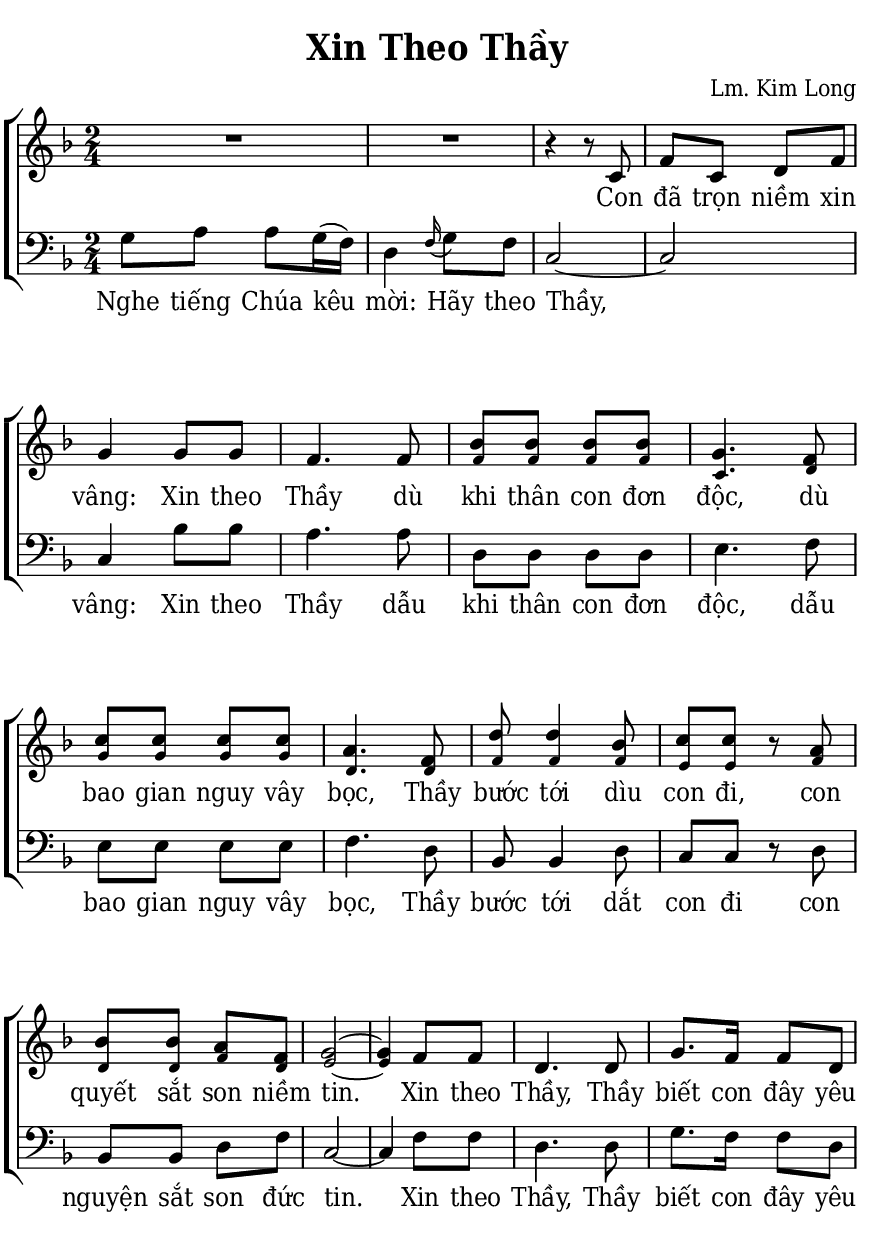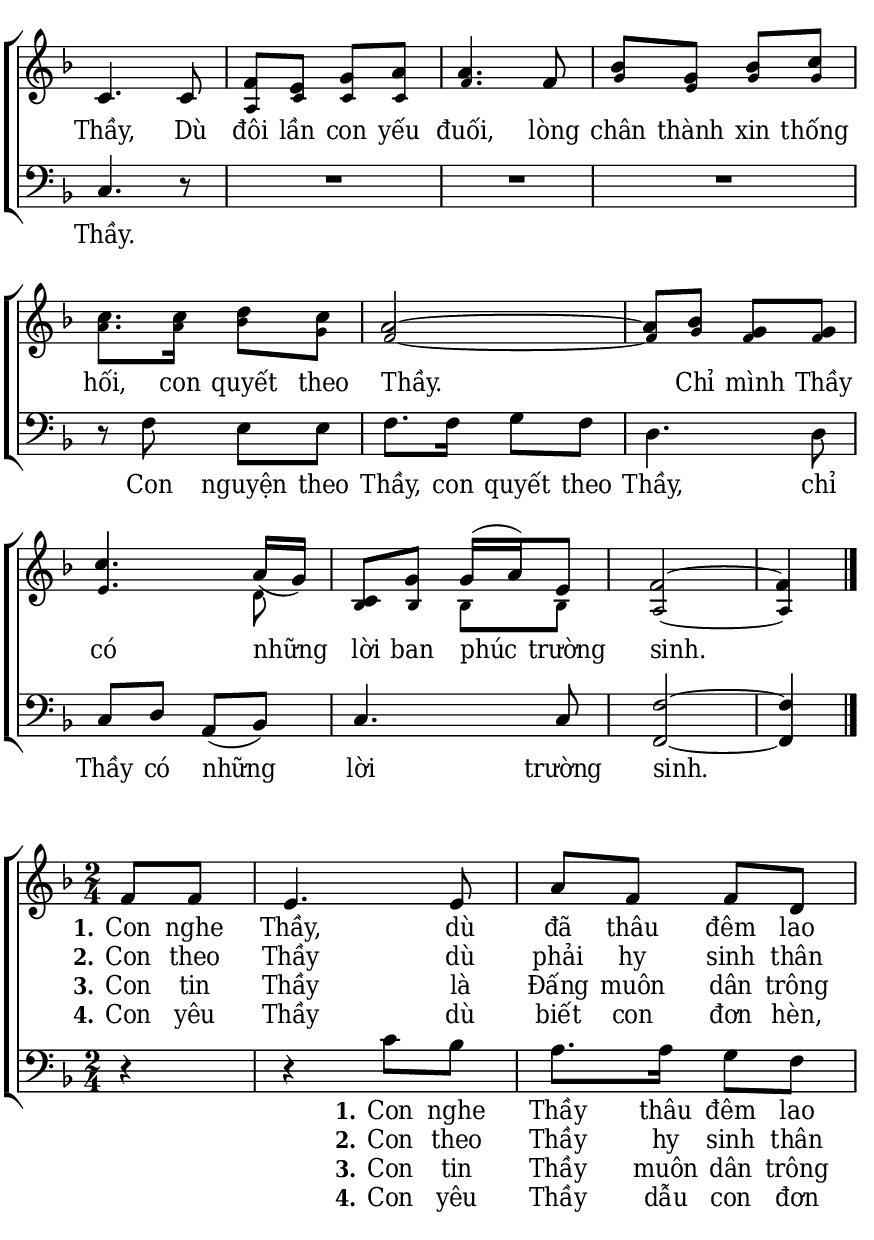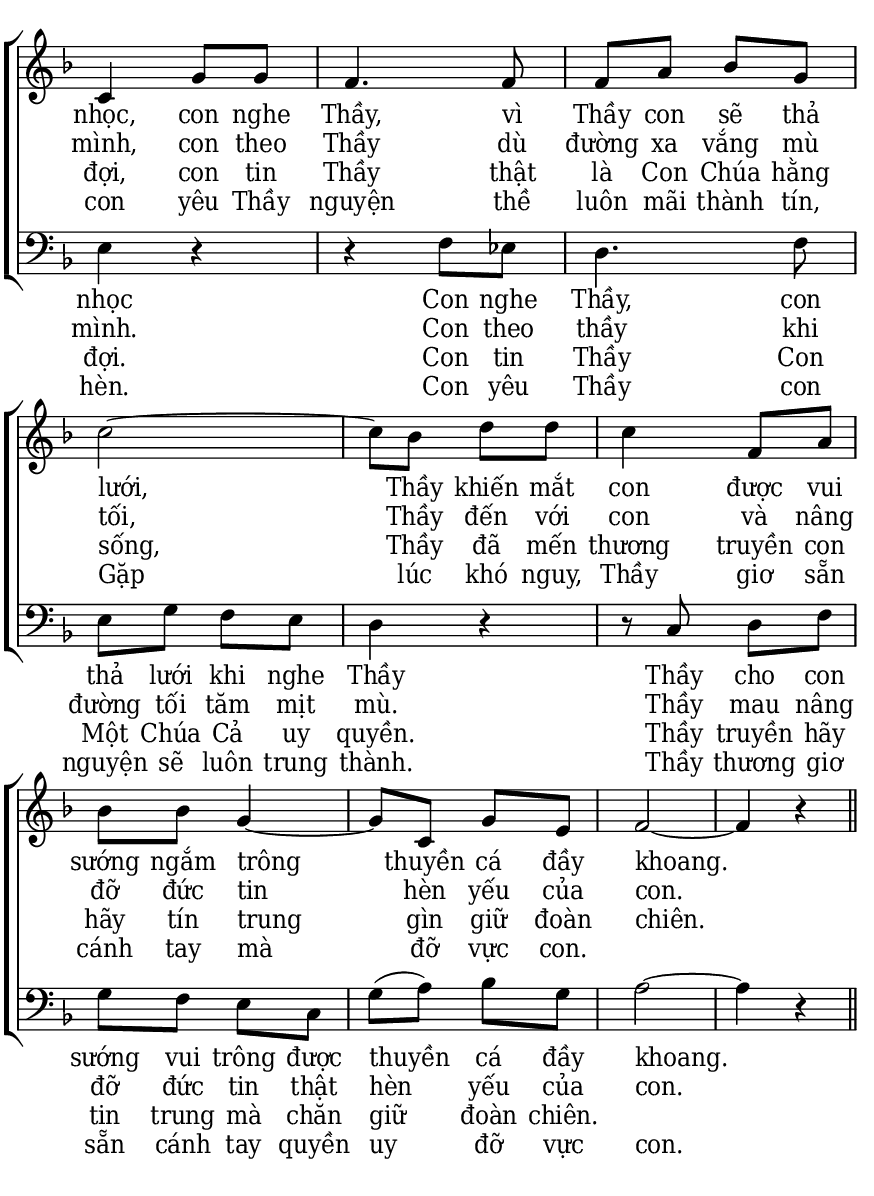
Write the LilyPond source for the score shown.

% Cài đặt chung
\version "2.24.3"
\include "english.ly"

\header {
  title = "Xin Theo Thầy"
  composer = "Lm. Kim Long"
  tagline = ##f
}

% Nhạc điệp khúc
nhacDiepKhucSop = \relative c' {
  \key f \major \time 2/4
  R2
  R2
  r4 r8 c |
  f c d f |
  g4 g8 g |
  f4. f8 |
  bf8 bf bf bf |
  g4. f8 |
  c' c c c |
  a4. f8 |
  d' d4 bf8 |
  c c r a |
  bf bf a f |
  g2 ~ |
  g4 f8 f |
  d4. d8 |
  g8. f16 f8 d |
  c4. c8 |
  f e g a |
  a4. f8 |
  bf g bf c |
  c8. c16 d8 c |
  a2 ~ |
  a8 bf g g |
  c4. a16 _(g) |
  c,8 g' g16 (a) e8 |
  f2 ~ |
  f4 \bar "|."
}

nhacDiepKhucAlto = \relative c' {
  \key f \major \time 2/4
  R2
  R2
  r4 r8 c |
  f c d f |
  g4 g8 g |
  f4. f8 |
  f f f f |
  c4. d8 |
  g g g g |
  d4. d8 |
  f f4 f8 |
  e e r8 f |
  d d f d |
  e2 ~ |
  e4 f8 f |
  d4. d8 |
  g8. f16 f8 d |
  c4. c8 |
  a c c c |
  f4. f8 |
  g e g g |
  a8. a16 bf8 g |
  f2 ~ |
  f8 g f f |
  e4. d8 |
  bf bf bf [bf] |
  a2 ~ |
  a4
}

nhacDiepKhucBas = \relative c' {
  \key f \major \time 2/4
  g8 a a g16 (f) |
  d4 \grace f16 (g8) f |
  c2 ~ |
  c |
  c4 bf'8 bf |
  a4. a8 |
  d, d d d |
  e4. f8 |
  e e e e |
  f4. d8 |
  bf bf4 d8 |
  c c r d |
  bf bf d f |
  c2 ~ |
  c4 f8 f |
  d4. d8 |
  g8. f16 f8 d |
  c4. r8 |
  R2
  R2
  R2
  r8 f e e |
  f8. f16 g8 f |
  d4. d8 |
  c d a (bf) |
  c4. c8
  <f f,>2 ~ |
  <f f,>4
}

% Nhạc phiên khúc
nhacPhienKhucSop = \relative c' {
  \key f \major \time 2/4
  \partial 4 f8 f |
  e4. e8 |
  a f f d |
  c4 g'8 g |
  f4. f8 |
  f a bf g |
  c2 ~ |
  c8 bf d d |
  c4 f,8 a |
  bf bf g4 ~ |
  g8 c, g' e |
  f2 ~ |
  f4 r \bar "||"
}

nhacPhienKhucAlto = \relative c' {
  \key f \major \time 2/4
  
}

nhacPhienKhucBas = \relative c' {
  \key f \major \time 2/4
  r4
  r4 c8 bf |
  a8. a16 g8 f |
  e4 r |
  r f8 ef |
  d4. f8 |
  e g f e |
  d4 r |
  r8 c d f |
  g f e c |
  g' (a) bf g |
  a2 ~ |
  a4 r
}

% Lời điệp khúc
loiDiepKhucAlto = \lyricmode {
  Con đã trọn niềm xin vâng:
  Xin theo Thầy dù khi thân con đơn độc,
  dù bao gian nguy vây bọc,
  Thầy bước tới dìu con đi,
  con quyết sắt son niềm tin.
  Xin theo Thầy, Thầy biết con đây yêu Thầy,
  Dù đôi lần con yếu đuối,
  lòng chân thành xin thống hối,
  con quyết theo Thầy.
  Chỉ mình Thầy có những lời ban phúc trường sinh.
}

loiDiepKhucBas = \lyricmode {
  Nghe tiếng Chúa kêu mời: Hãy theo Thầy,
  vâng: Xin theo Thầy dẫu khi thân con đơn độc,
  dẫu bao gian nguy vây bọc,
  Thầy bước tới dắt con đi con nguyện sắt son đức tin.
  Xin theo Thầy, Thầy biết con đây yêu Thầy.
  Con nguyện theo Thầy, con quyết theo Thầy,
  chỉ Thầy có những lời trường sinh.
}

% Lời phiên khúc
loiPhienKhucMotSop = \lyricmode {
  \set stanza = #"1."
  Con nghe Thầy, dù đã thâu đêm lao nhọc,
  con nghe Thầy, vì Thầy con sẽ thả lưới,
  Thầy khiến mắt con được vui sướng
  ngắm trông thuyền cá đầy khoang.
}

loiPhienKhucHaiSop = \lyricmode {
  \set stanza = #"2."
  Con theo Thầy dù phải hy sinh thân mình,
  con theo Thầy dù đường xa vắng mù tối,
  Thầy đến với con và nâng đỡ đức tin hèn yếu của con.
}

loiPhienKhucBaSop = \lyricmode {
  \set stanza = #"3."
  Con tin Thầy là Đấng muôn dân trông đợi,
  con tin Thầy thật là Con Chúa hằng sống,
  Thầy đã mến thương truyền con hãy tín trung gìn giữ đoàn chiên.
}

loiPhienKhucBonSop = \lyricmode {
  \set stanza = #"4."
  Con yêu Thầy dù biết con đơn hèn,
  con yêu Thầy nguyện thề luôn mãi thành tín,
  Gặp lúc khó nguy, Thầy giơ sẵn cánh tay mà đỡ vực con.
}

loiPhienKhucMotBas = \lyricmode {
  \set stanza = #"1."
  Con nghe Thầy thâu đêm lao nhọc
  Con nghe Thầy, con thả lưới khi nghe Thầy
  Thầy cho con sướng vui trông được thuyền cá đầy khoang.
}

loiPhienKhucHaiBas = \lyricmode {
  \set stanza = #"2."
  Con theo Thầy hy sinh thân mình.
  Con theo thầy khi đường tối tăm mịt mù.
  Thầy mau nâng đỡ đức tin thật hèn yếu của con.
}

loiPhienKhucBaBas = \lyricmode {
  \set stanza = #"3."
  Con tin Thầy muôn dân trông đợi.
  Con tin Thầy Con Một Chúa Cả uy quyền.
  Thầy truyền hãy tin trung mà chăn giữ đoàn chiên.
}

loiPhienKhucBonBas = \lyricmode {
  \set stanza = #"4."
  Con yêu Thầy dẫu con đơn hèn.
  Con yêu Thầy con nguyện sẽ luôn trung thành.
  Thầy thương giơ sẵn cánh tay quyền uy đỡ vực con.
}

% Dàn trang
\paper {
  #(set-paper-size "a5")
  top-margin = 3\mm
  bottom-margin = 3\mm
  left-margin = 3\mm
  right-margin = 3\mm
  indent = #0
  #(define fonts
	 (make-pango-font-tree "Deja Vu Serif Condensed"
	 		       "Deja Vu Serif Condensed"
			       "Deja Vu Serif Condensed"
			       (/ 20 20)))
  print-page-number = ##f
  page-count = 3
}

% Đổi kích thước nốt cho bè phụ
notBePhu =
#(define-music-function (font-size music) (number? ly:music?)
   (for-some-music
     (lambda (m)
       (if (music-is-of-type? m 'rhythmic-event)
           (begin
             (set! (ly:music-property m 'tweaks)
                   (cons `(font-size . ,font-size)
                         (ly:music-property m 'tweaks)))
             #t)
           #f))
     music)
   music)

\score {
  \new ChoirStaff
  <<
    \new Staff \with {
        printPartCombineTexts = ##f
      }
      <<
      \new Voice \partCombine 
        \nhacDiepKhucSop
        \notBePhu -2 { \nhacDiepKhucAlto }
      \new NullVoice = nhacThamChieuSop \nhacDiepKhucSop
      \new Lyrics \lyricsto nhacThamChieuSop \loiDiepKhucAlto
      >>
    \new Staff <<
        \clef "bass"
        \new Voice = beBas {
          \nhacDiepKhucBas
        }
        \new Lyrics = "hatLanMot" \lyricsto beBas \loiDiepKhucBas
    >>
  >>
  \layout {
    \override Lyrics.LyricSpace.minimum-distance = #1
    \override Score.BarNumber.break-visibility = ##(#f #f #f)
    \override Score.SpacingSpanner.uniform-stretching = ##t
  }
}

\score {
  \new ChoirStaff <<
    \new Staff \with {
        printPartCombineTexts = ##f
      }
      <<
      \new Voice \nhacPhienKhucSop
      \new NullVoice = nhacThamChieu \nhacPhienKhucSop
      \new Lyrics \lyricsto nhacThamChieu \loiPhienKhucMotSop
      \new Lyrics \lyricsto nhacThamChieu \loiPhienKhucHaiSop
      \new Lyrics \lyricsto nhacThamChieu \loiPhienKhucBaSop
      \new Lyrics \lyricsto nhacThamChieu \loiPhienKhucBonSop
      >>
    \new Staff <<
        \clef "bass"
        \new Voice = beBas {
          \nhacPhienKhucBas
        }
        \new Lyrics \lyricsto beBas \loiPhienKhucMotBas
        \new Lyrics \lyricsto beBas \loiPhienKhucHaiBas
        \new Lyrics \lyricsto beBas \loiPhienKhucBaBas
        \new Lyrics \lyricsto beBas \loiPhienKhucBonBas
    >>
  >>
  \layout {
    \override Lyrics.LyricSpace.minimum-distance = #1
    \override Score.BarNumber.break-visibility = ##(#f #f #f)
    \override Score.SpacingSpanner.uniform-stretching = ##t
  }
}
